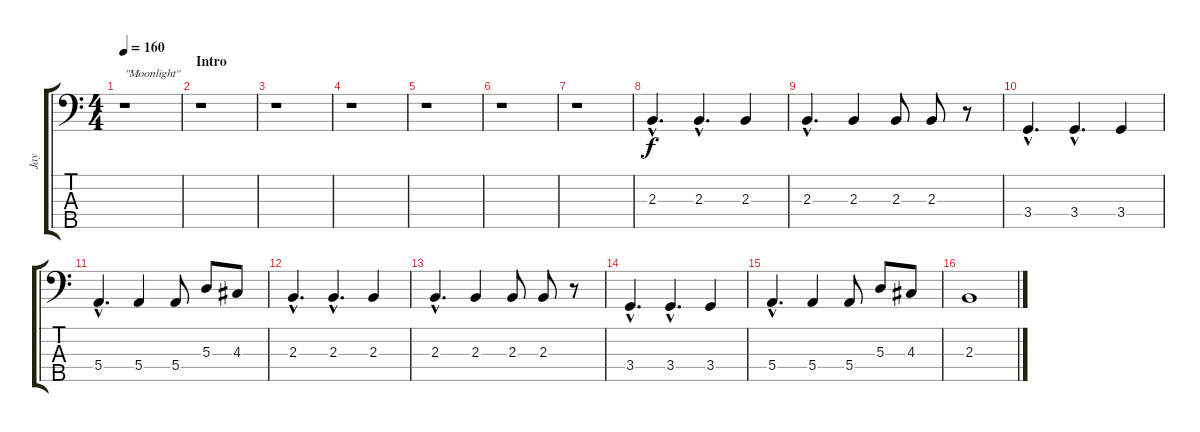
\track ("Jay" "Jay") {instrument electricbasspick}
\staff {score tabs}
\tuning (G2 D2 A1 E1 B0) {hide}
\ts (4 4)
\tempo 160
\clef f4
\ks c
r.1{txt "\"Moonlight\"" dy f instrument electricbasspick} |
\section ("" "Intro")
r.1 |
r.1{txt ""} |
r.1 |
r.1 |
r.1 |
r.1 |
2.3{hac}.4{d} 2.3{hac}.4{d} 2.3.4 |
2.3{hac}.4{d} 2.3.4 2.3.8 2.3.8 r.8 |
3.4{hac}.4{d} 3.4{hac}.4{d} 3.4.4 |
5.4{hac}.4{d} 5.4.4 5.4.8 5.3.8 4.3.8 |
2.3{hac}.4{d} 2.3{hac}.4{d} 2.3.4 |
2.3{hac}.4{d} 2.3.4 2.3.8 2.3.8 r.8 |
3.4{hac}.4{d} 3.4{hac}.4{d} 3.4.4 |
5.4{hac}.4{d} 5.4.4 5.4.8 5.3.8 4.3.8 |
2.3.1
